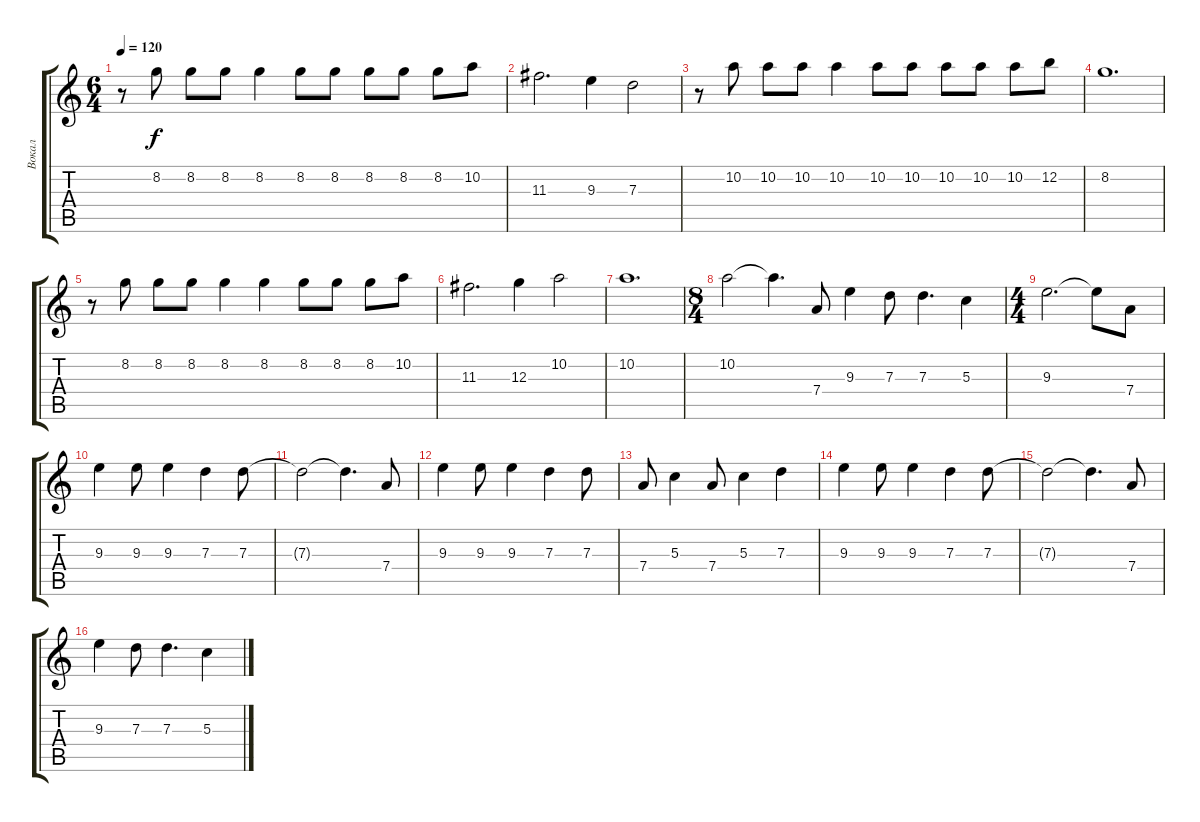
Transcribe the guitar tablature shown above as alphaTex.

\track ("Вокал" "Вокал") {instrument distortionguitar}
\staff {score tabs}
\tuning (E4 B3 G3 D3 A2 E2) {hide}
\ts (6 4)
\tempo 120
\clef g2
\ks c
r.8{dy f} 8.2.8 8.2.8 8.2.8 8.2.4 8.2.8 8.2.8 8.2.8 8.2.8 8.2.8 10.2.8 |
11.3.2{d} 9.3.4 7.3.2 |
r.8 10.2.8 10.2.8 10.2.8 10.2.4 10.2.8 10.2.8 10.2.8 10.2.8 10.2.8 12.2.8 |
8.2.1{d} |
r.8 8.2.8 8.2.8 8.2.8 8.2.4 8.2.4 8.2.8 8.2.8 8.2.8 10.2.8 |
11.3.2{d} 12.3.4 10.2.2 |
10.2.1{d} |
\ts (8 4)
10.2.2 10.2{t}.4{d} 7.4.8{volume 16} 9.3.4 7.3.8 7.3.4{d} 5.3.4 |
\ts (4 4)
9.3.2{d} 9.3{t}.8 7.4.8 |
9.3.4 9.3.8 9.3.4 7.3.4 7.3.8 |
7.3{t}.2 7.3{t}.4{d} 7.4.8 |
9.3.4 9.3.8 9.3.4 7.3.4 7.3.8 |
7.4.8 5.3.4 7.4.8 5.3.4 7.3.4 |
9.3.4 9.3.8 9.3.4 7.3.4 7.3.8 |
7.3{t}.2 7.3{t}.4{d} 7.4.8 |
9.3.4 7.3.8 7.3.4{d} 5.3.4
